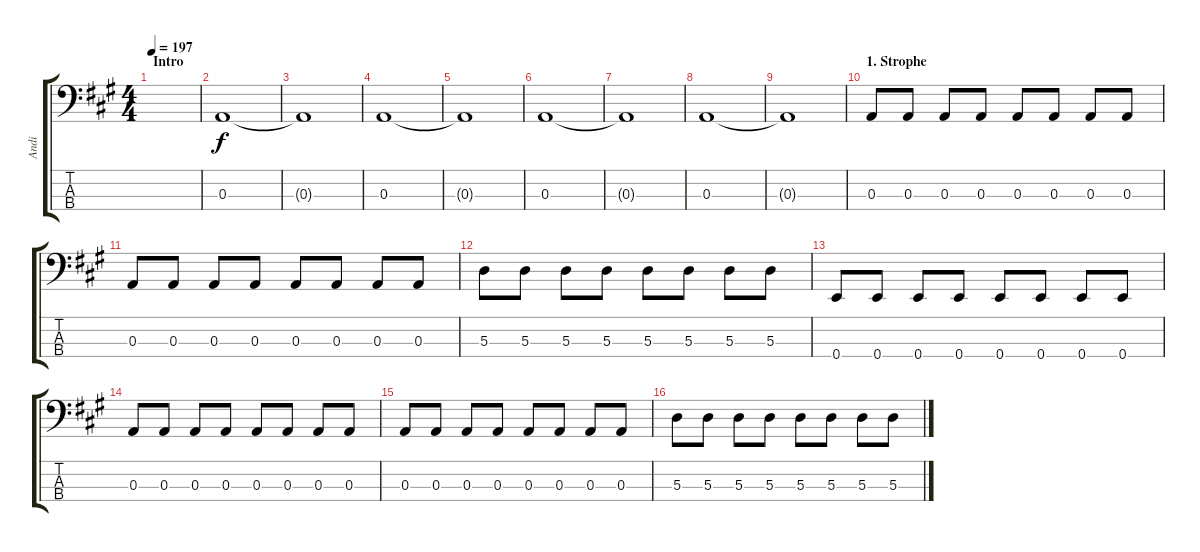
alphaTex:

\track ("Andi" "Andi") {instrument electricbasspick}
\staff {score tabs}
\tuning (G2 D2 A1 E1) {hide}
\ts (4 4)
\section ("" "Intro")
\tempo 197
\clef f4
\ks a
|
0.3.1 |
0.3{t}.1 |
0.3.1 |
0.3{t}.1 |
0.3.1 |
0.3{t}.1 |
0.3.1 |
0.3{t}.1 |
\section ("" "1. Strophe")
0.3.8 0.3.8 0.3.8 0.3.8 0.3.8 0.3.8 0.3.8 0.3.8 |
0.3.8 0.3.8 0.3.8 0.3.8 0.3.8 0.3.8 0.3.8 0.3.8 |
5.3.8 5.3.8 5.3.8 5.3.8 5.3.8 5.3.8 5.3.8 5.3.8 |
0.4.8 0.4.8 0.4.8 0.4.8 0.4.8 0.4.8 0.4.8 0.4.8 |
0.3.8 0.3.8 0.3.8 0.3.8 0.3.8 0.3.8 0.3.8 0.3.8 |
0.3.8 0.3.8 0.3.8 0.3.8 0.3.8 0.3.8 0.3.8 0.3.8 |
5.3.8 5.3.8 5.3.8 5.3.8 5.3.8 5.3.8 5.3.8 5.3.8
